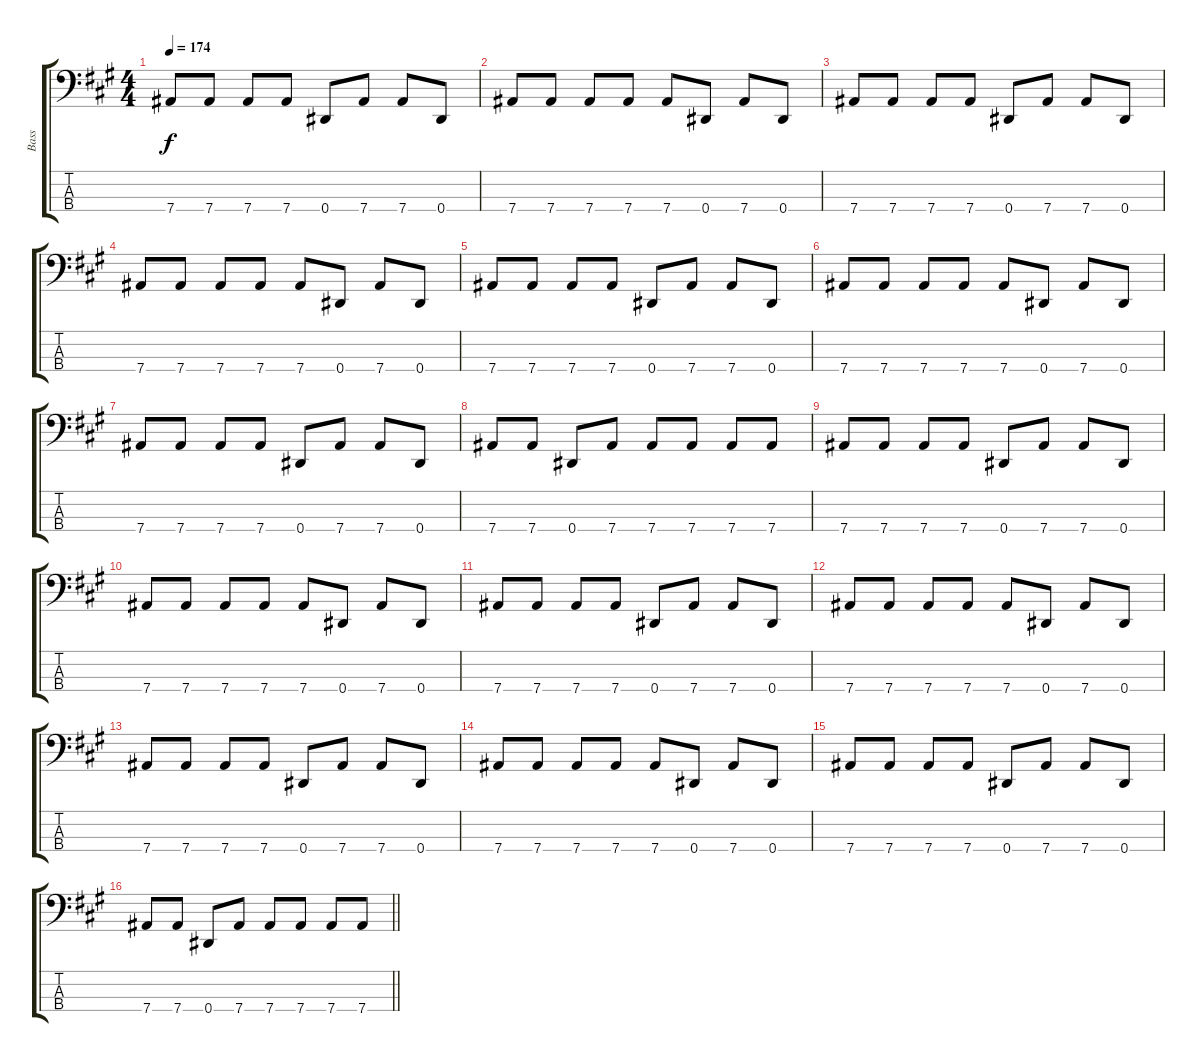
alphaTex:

\track ("Bass" "Bass") {instrument electricbasspick}
\staff {score tabs}
\tuning (Gb2 Db2 Ab1 Eb1) {hide}
\ts (4 4)
\tempo 174
\clef f4
\ks a
7.4.8{dy f} 7.4.8 7.4.8 7.4.8 0.4.8 7.4.8 7.4.8 0.4.8 |
7.4.8 7.4.8 7.4.8 7.4.8 7.4.8 0.4.8 7.4.8 0.4.8 |
7.4.8 7.4.8 7.4.8 7.4.8 0.4.8 7.4.8 7.4.8 0.4.8 |
7.4.8 7.4.8 7.4.8 7.4.8 7.4.8 0.4.8 7.4.8 0.4.8 |
7.4.8 7.4.8 7.4.8 7.4.8 0.4.8 7.4.8 7.4.8 0.4.8 |
7.4.8 7.4.8 7.4.8 7.4.8 7.4.8 0.4.8 7.4.8 0.4.8 |
7.4.8 7.4.8 7.4.8 7.4.8 0.4.8 7.4.8 7.4.8 0.4.8 |
7.4.8 7.4.8 0.4.8 7.4.8 7.4.8 7.4.8 7.4.8 7.4.8 |
7.4.8 7.4.8 7.4.8 7.4.8 0.4.8 7.4.8 7.4.8 0.4.8 |
7.4.8 7.4.8 7.4.8 7.4.8 7.4.8 0.4.8 7.4.8 0.4.8 |
7.4.8 7.4.8 7.4.8 7.4.8 0.4.8 7.4.8 7.4.8 0.4.8 |
7.4.8 7.4.8 7.4.8 7.4.8 7.4.8 0.4.8 7.4.8 0.4.8 |
7.4.8 7.4.8 7.4.8 7.4.8 0.4.8 7.4.8 7.4.8 0.4.8 |
7.4.8 7.4.8 7.4.8 7.4.8 7.4.8 0.4.8 7.4.8 0.4.8 |
7.4.8 7.4.8 7.4.8 7.4.8 0.4.8 7.4.8 7.4.8 0.4.8 |
\barLineRight lightlight
7.4.8 7.4.8 0.4.8 7.4.8 7.4.8 7.4.8 7.4.8 7.4.8
